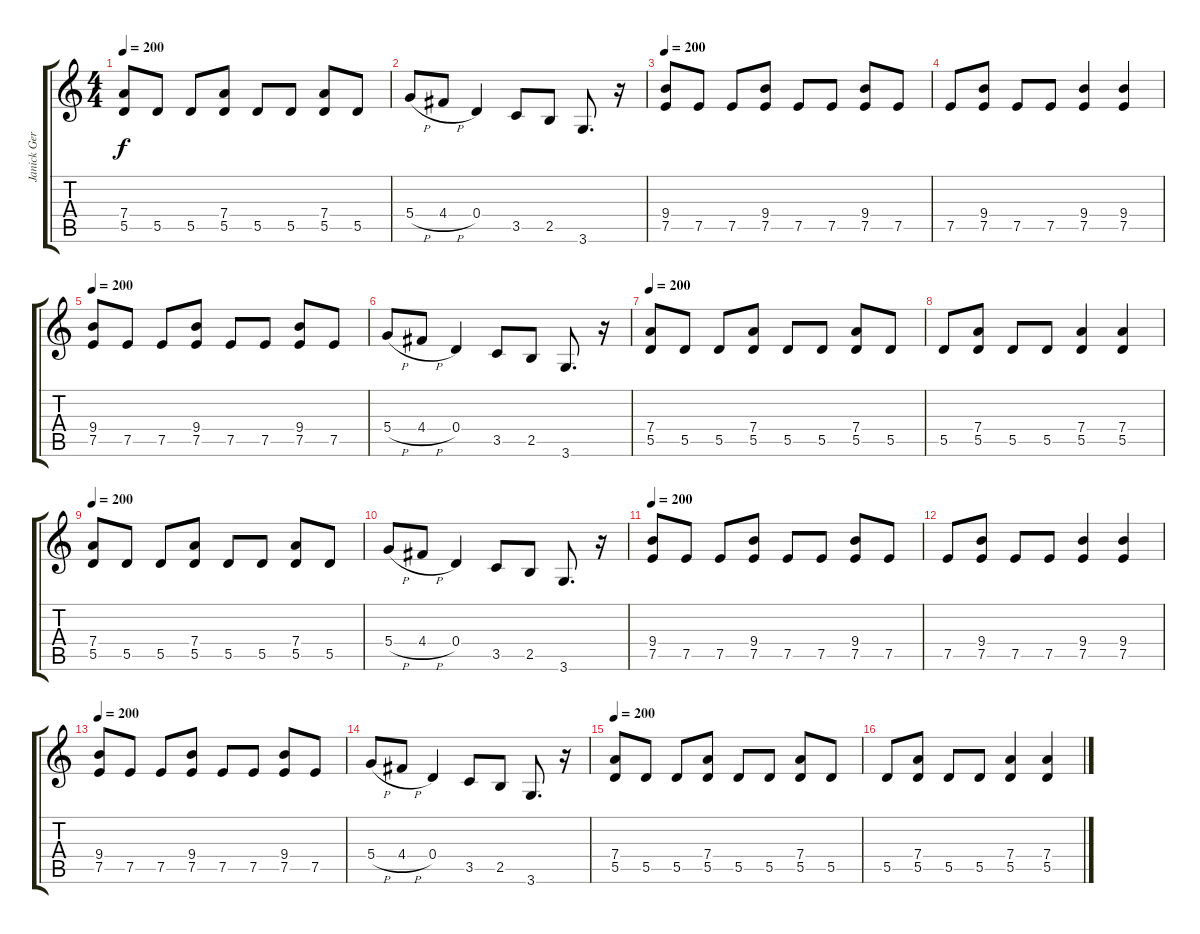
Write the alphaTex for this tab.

\track ("Janick Gers" "Janick Ger") {instrument distortionguitar}
\staff {score tabs}
\tuning (E4 B3 G3 D3 A2 E2) {hide}
\ts (4 4)
\tempo 200
\clef g2
\ks c
(7.4 5.5).8{dy f} 5.5.8 5.5.8 (7.4 5.5).8 5.5.8 5.5.8 (7.4 5.5).8 5.5.8 |
5.4{h}.8 4.4{h}.8 0.4.4 3.5.8 2.5.8 3.6.8{d} r.16 |
\tempo 200
(9.4 7.5).8 7.5.8 7.5.8 (9.4 7.5).8 7.5.8 7.5.8 (9.4 7.5).8 7.5.8 |
7.5.8 (9.4 7.5).8 7.5.8 7.5.8 (9.4 7.5).4 (9.4 7.5).4 |
\tempo 200
(9.4 7.5).8 7.5.8 7.5.8 (9.4 7.5).8 7.5.8 7.5.8 (9.4 7.5).8 7.5.8 |
5.4{h}.8 4.4{h}.8 0.4.4 3.5.8 2.5.8 3.6.8{d} r.16 |
\tempo 200
(7.4 5.5).8 5.5.8 5.5.8 (7.4 5.5).8 5.5.8 5.5.8 (7.4 5.5).8 5.5.8 |
5.5.8 (7.4 5.5).8 5.5.8 5.5.8 (7.4 5.5).4 (7.4 5.5).4 |
\tempo 200
(7.4 5.5).8 5.5.8 5.5.8 (7.4 5.5).8 5.5.8 5.5.8 (7.4 5.5).8 5.5.8 |
5.4{h}.8 4.4{h}.8 0.4.4 3.5.8 2.5.8 3.6.8{d} r.16 |
\tempo 200
(9.4 7.5).8 7.5.8 7.5.8 (9.4 7.5).8 7.5.8 7.5.8 (9.4 7.5).8 7.5.8 |
7.5.8 (9.4 7.5).8 7.5.8 7.5.8 (9.4 7.5).4 (9.4 7.5).4 |
\tempo 200
(9.4 7.5).8 7.5.8 7.5.8 (9.4 7.5).8 7.5.8 7.5.8 (9.4 7.5).8 7.5.8 |
5.4{h}.8 4.4{h}.8 0.4.4 3.5.8 2.5.8 3.6.8{d} r.16 |
\tempo 200
(7.4 5.5).8 5.5.8 5.5.8 (7.4 5.5).8 5.5.8 5.5.8 (7.4 5.5).8 5.5.8 |
5.5.8 (7.4 5.5).8 5.5.8 5.5.8 (7.4 5.5).4 (7.4 5.5).4
